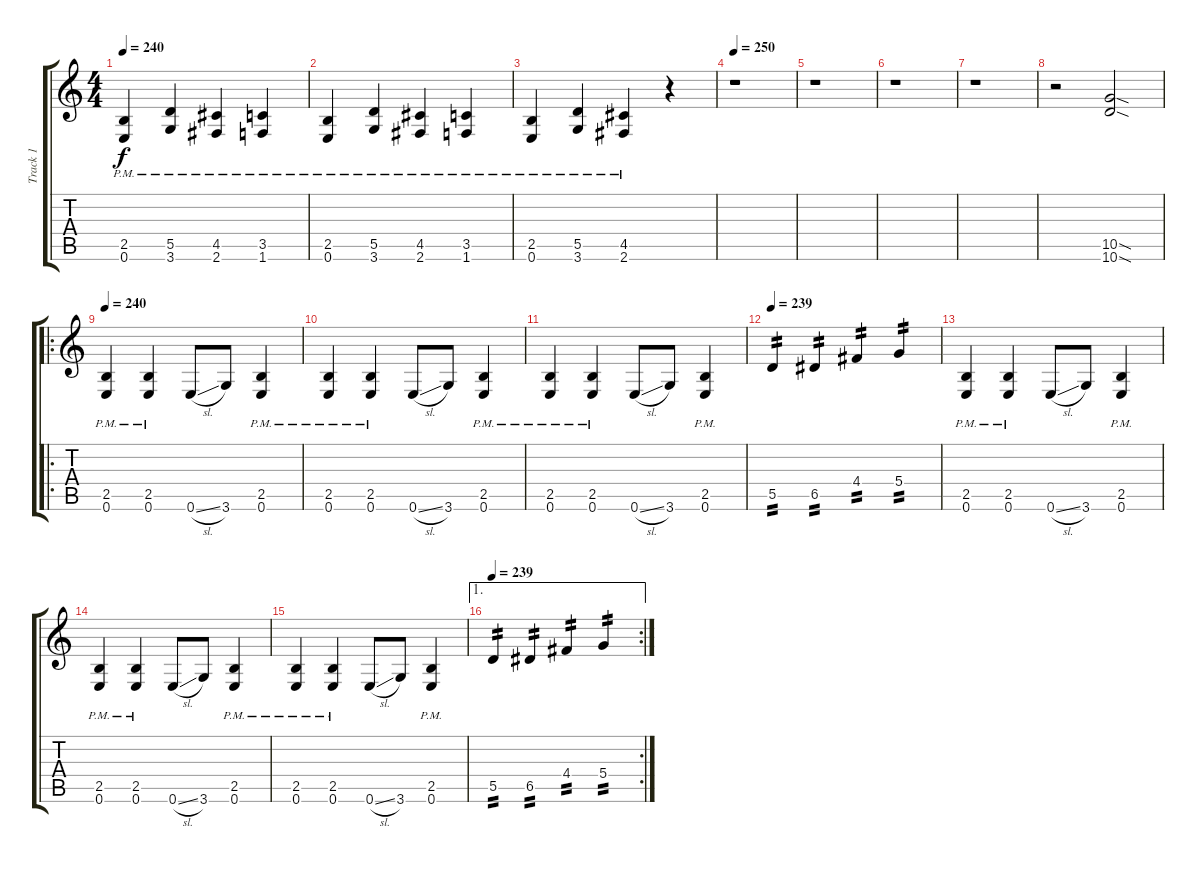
\track ("Track 1" "Track 1") {instrument overdrivenguitar}
\staff {score tabs}
\tuning (E4 B3 G3 D3 A2 E2) {hide}
\ts (4 4)
\tempo 240
\clef g2
\ks c
(2.5{pm} 0.6{pm}).4{dy f} (5.5{pm} 3.6{pm}).4 (4.5{pm} 2.6{pm}).4 (3.5{pm} 1.6{pm}).4 |
(2.5{pm} 0.6{pm}).4 (5.5{pm} 3.6{pm}).4 (4.5{pm} 2.6{pm}).4 (3.5{pm} 1.6{pm}).4 |
(2.5{pm} 0.6{pm}).4 (5.5{pm} 3.6{pm}).4 (4.5{pm} 2.6{pm}).4 r.4 |
\tempo 250
r.1 |
r.1 |
r.1 |
r.1 |
r.2 (10.5{sod} 10.6{sod}).2 |
\ro
\tempo 240
(2.5{pm} 0.6{pm}).4 (2.5{pm} 0.6{pm}).4 0.6{sl}.8 3.6.8 (2.5{pm} 0.6{pm}).4 |
(2.5{pm} 0.6{pm}).4 (2.5{pm} 0.6{pm}).4 0.6{sl}.8 3.6.8 (2.5{pm} 0.6{pm}).4 |
(2.5{pm} 0.6{pm}).4 (2.5{pm} 0.6{pm}).4 0.6{sl}.8 3.6.8 (2.5{pm} 0.6{pm}).4 |
\tempo 239
5.5.4{tp 2} 6.5.4{tp 2} 4.4.4{tp 2} 5.4.4{tp 2} |
(2.5{pm} 0.6{pm}).4 (2.5{pm} 0.6{pm}).4 0.6{sl}.8 3.6.8 (2.5{pm} 0.6{pm}).4 |
(2.5{pm} 0.6{pm}).4 (2.5{pm} 0.6{pm}).4 0.6{sl}.8 3.6.8 (2.5{pm} 0.6{pm}).4 |
(2.5{pm} 0.6{pm}).4 (2.5{pm} 0.6{pm}).4 0.6{sl}.8 3.6.8 (2.5{pm} 0.6{pm}).4 |
\ae 1
\rc 2
\tempo 239
5.5.4{tp 2} 6.5.4{tp 2} 4.4.4{tp 2} 5.4.4{tp 2}
